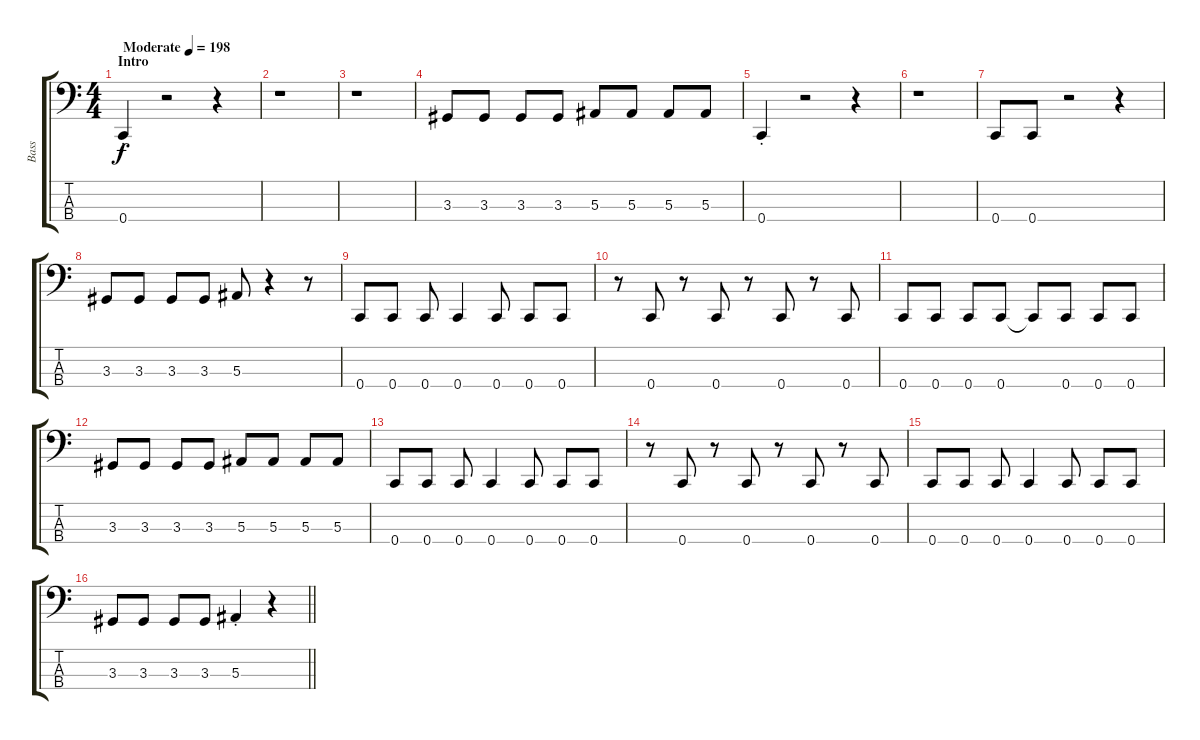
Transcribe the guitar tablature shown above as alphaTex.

\track ("Bass" "Bass") {instrument electricbassfinger}
\staff {score tabs}
\tuning (Eb2 Bb1 F1 C1) {hide}
\ts (4 4)
\section ("" "Intro")
\tempo (198 "Moderate")
\clef f4
\ks c
0.4{st}.4{dy f instrument electricbassfinger} r.2 r.4 |
r.1 |
r.1 |
3.3.8 3.3.8 3.3.8 3.3.8 5.3.8 5.3.8 5.3.8 5.3.8 |
0.4{st}.4 r.2 r.4 |
r.1 |
0.4.8 0.4.8 r.2 r.4 |
3.3.8 3.3.8 3.3.8 3.3.8 5.3.8 r.4 r.8 |
0.4.8 0.4.8 0.4.8 0.4.4 0.4.8 0.4.8 0.4.8 |
r.8 0.4.8 r.8 0.4.8 r.8 0.4.8 r.8 0.4.8 |
0.4.8 0.4.8 0.4.8 0.4.8 0.4{t}.8 0.4.8 0.4.8 0.4.8 |
3.3.8 3.3.8 3.3.8 3.3.8 5.3.8 5.3.8 5.3.8 5.3.8 |
0.4.8 0.4.8 0.4.8 0.4.4 0.4.8 0.4.8 0.4.8 |
r.8 0.4.8 r.8 0.4.8 r.8 0.4.8 r.8 0.4.8 |
0.4.8 0.4.8 0.4.8 0.4.4 0.4.8 0.4.8 0.4.8 |
\barLineRight lightlight
3.3.8 3.3.8 3.3.8 3.3.8 5.3{st}.4 r.4
